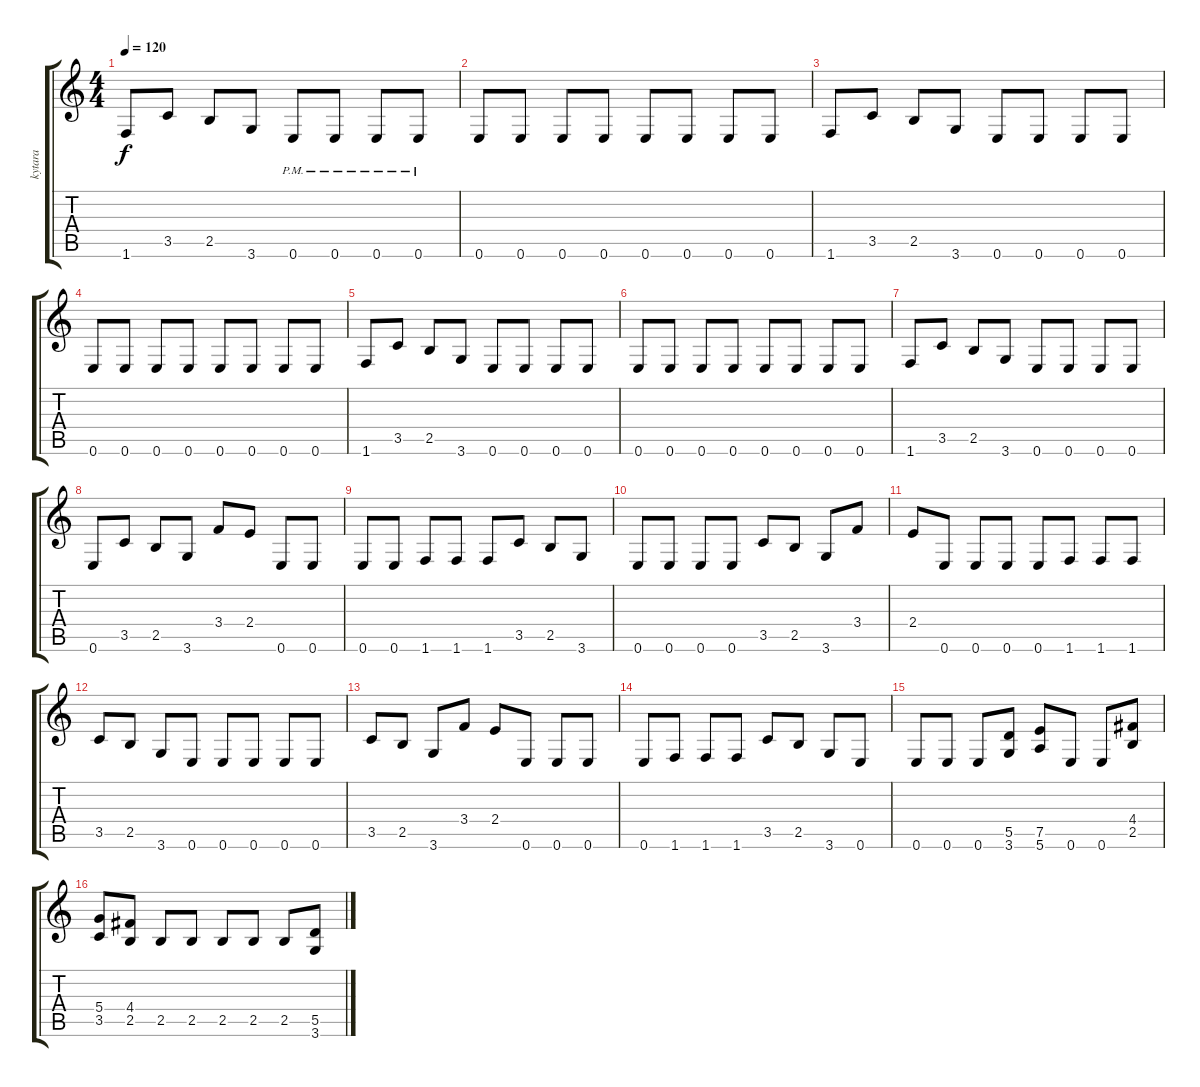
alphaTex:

\track ("kytara" "kytara") {instrument distortionguitar}
\staff {score tabs}
\tuning (E4 B3 G3 D3 A2 E2) {hide}
\ts (4 4)
\tempo 120
\clef g2
\ks c
1.6.8{dy f instrument distortionguitar} 3.5.8 2.5.8 3.6.8 0.6{pm}.8 0.6{pm}.8 0.6{pm}.8 0.6{pm}.8 |
0.6.8 0.6.8 0.6.8 0.6.8 0.6.8 0.6.8 0.6.8 0.6.8 |
1.6.8 3.5.8 2.5.8 3.6.8 0.6.8 0.6.8 0.6.8 0.6.8 |
0.6.8 0.6.8 0.6.8 0.6.8 0.6.8 0.6.8 0.6.8 0.6.8 |
1.6.8 3.5.8 2.5.8 3.6.8 0.6.8 0.6.8 0.6.8 0.6.8 |
0.6.8 0.6.8 0.6.8 0.6.8 0.6.8 0.6.8 0.6.8 0.6.8 |
1.6.8 3.5.8 2.5.8 3.6.8 0.6.8 0.6.8 0.6.8 0.6.8 |
0.6.8 3.5.8 2.5.8 3.6.8 3.4.8 2.4.8 0.6.8 0.6.8 |
0.6.8 0.6.8 1.6.8 1.6.8 1.6.8 3.5.8 2.5.8 3.6.8 |
0.6.8 0.6.8 0.6.8 0.6.8 3.5.8 2.5.8 3.6.8 3.4.8 |
2.4.8 0.6.8 0.6.8 0.6.8 0.6.8 1.6.8 1.6.8 1.6.8 |
3.5.8 2.5.8 3.6.8 0.6.8 0.6.8 0.6.8 0.6.8 0.6.8 |
3.5.8 2.5.8 3.6.8 3.4.8 2.4.8 0.6.8 0.6.8 0.6.8 |
0.6.8 1.6.8 1.6.8 1.6.8 3.5.8 2.5.8 3.6.8 0.6.8 |
0.6.8 0.6.8 0.6.8 (5.5 3.6).8 (7.5 5.6).8 0.6.8 0.6.8 (4.4 2.5).8 |
(5.4 3.5).8 (4.4 2.5).8 2.5.8 2.5.8 2.5.8 2.5.8 2.5.8 (5.5 3.6).8
